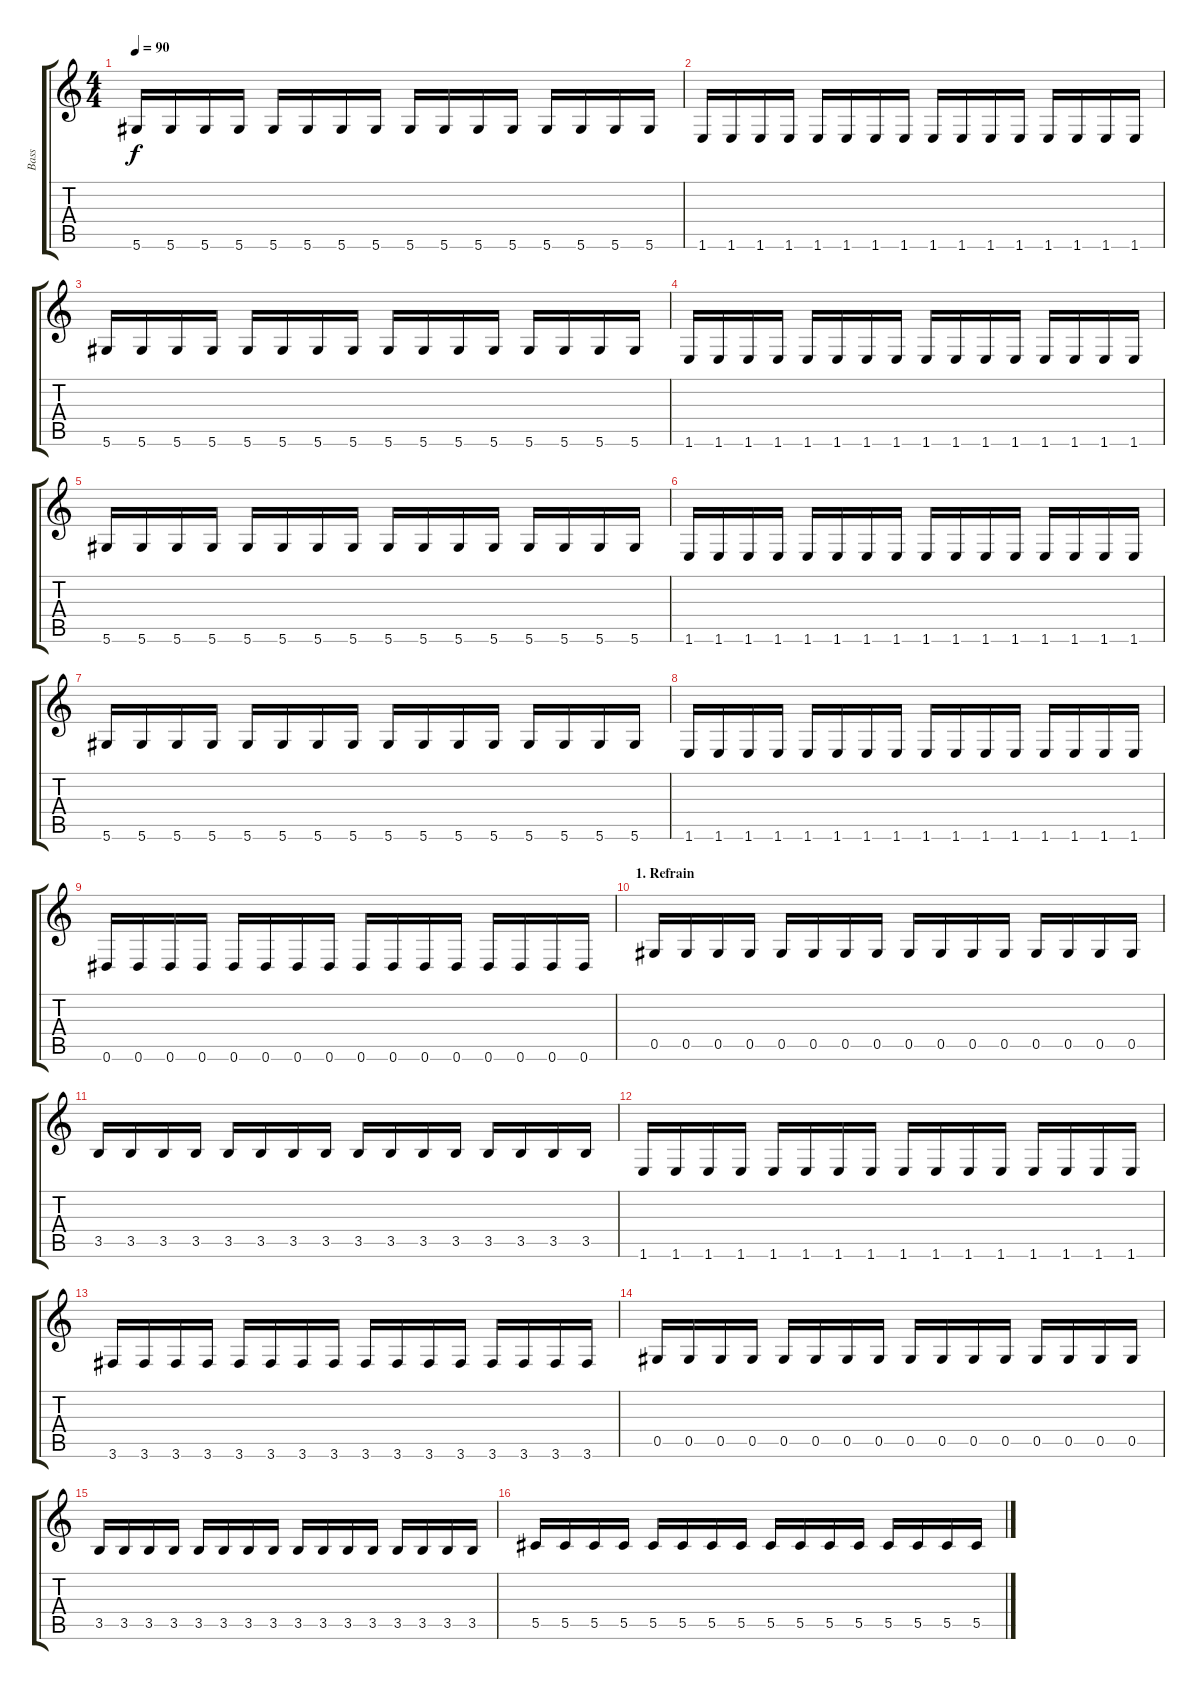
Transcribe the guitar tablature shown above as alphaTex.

\track ("Bass" "Bass") {instrument electricbassfinger}
\staff {score tabs}
\tuning (Eb4 Bb3 Gb3 Db3 Ab2 Eb2) {hide}
\ts (4 4)
\tempo 90
\clef g2
\ks c
5.6.16{dy f} 5.6.16 5.6.16 5.6.16 5.6.16 5.6.16 5.6.16 5.6.16 5.6.16 5.6.16 5.6.16 5.6.16 5.6.16 5.6.16 5.6.16 5.6.16 |
1.6.16 1.6.16 1.6.16 1.6.16 1.6.16 1.6.16 1.6.16 1.6.16 1.6.16 1.6.16 1.6.16 1.6.16 1.6.16 1.6.16 1.6.16 1.6.16 |
5.6.16 5.6.16 5.6.16 5.6.16 5.6.16 5.6.16 5.6.16 5.6.16 5.6.16 5.6.16 5.6.16 5.6.16 5.6.16 5.6.16 5.6.16 5.6.16 |
1.6.16 1.6.16 1.6.16 1.6.16 1.6.16 1.6.16 1.6.16 1.6.16 1.6.16 1.6.16 1.6.16 1.6.16 1.6.16 1.6.16 1.6.16 1.6.16 |
5.6.16 5.6.16 5.6.16 5.6.16 5.6.16 5.6.16 5.6.16 5.6.16 5.6.16 5.6.16 5.6.16 5.6.16 5.6.16 5.6.16 5.6.16 5.6.16 |
1.6.16 1.6.16 1.6.16 1.6.16 1.6.16 1.6.16 1.6.16 1.6.16 1.6.16 1.6.16 1.6.16 1.6.16 1.6.16 1.6.16 1.6.16 1.6.16 |
5.6.16 5.6.16 5.6.16 5.6.16 5.6.16 5.6.16 5.6.16 5.6.16 5.6.16 5.6.16 5.6.16 5.6.16 5.6.16 5.6.16 5.6.16 5.6.16 |
1.6.16 1.6.16 1.6.16 1.6.16 1.6.16 1.6.16 1.6.16 1.6.16 1.6.16 1.6.16 1.6.16 1.6.16 1.6.16 1.6.16 1.6.16 1.6.16 |
0.6.16 0.6.16 0.6.16 0.6.16 0.6.16 0.6.16 0.6.16 0.6.16 0.6.16 0.6.16 0.6.16 0.6.16 0.6.16 0.6.16 0.6.16 0.6.16 |
\section ("" "1. Refrain")
0.5.16 0.5.16 0.5.16 0.5.16 0.5.16 0.5.16 0.5.16 0.5.16 0.5.16 0.5.16 0.5.16 0.5.16 0.5.16 0.5.16 0.5.16 0.5.16 |
3.5.16 3.5.16 3.5.16 3.5.16 3.5.16 3.5.16 3.5.16 3.5.16 3.5.16 3.5.16 3.5.16 3.5.16 3.5.16 3.5.16 3.5.16 3.5.16 |
1.6.16 1.6.16 1.6.16 1.6.16 1.6.16 1.6.16 1.6.16 1.6.16 1.6.16 1.6.16 1.6.16 1.6.16 1.6.16 1.6.16 1.6.16 1.6.16 |
3.6.16 3.6.16 3.6.16 3.6.16 3.6.16 3.6.16 3.6.16 3.6.16 3.6.16 3.6.16 3.6.16 3.6.16 3.6.16 3.6.16 3.6.16 3.6.16 |
0.5.16 0.5.16 0.5.16 0.5.16 0.5.16 0.5.16 0.5.16 0.5.16 0.5.16 0.5.16 0.5.16 0.5.16 0.5.16 0.5.16 0.5.16 0.5.16 |
3.5.16 3.5.16 3.5.16 3.5.16 3.5.16 3.5.16 3.5.16 3.5.16 3.5.16 3.5.16 3.5.16 3.5.16 3.5.16 3.5.16 3.5.16 3.5.16 |
5.5.16 5.5.16 5.5.16 5.5.16 5.5.16 5.5.16 5.5.16 5.5.16 5.5.16 5.5.16 5.5.16 5.5.16 5.5.16 5.5.16 5.5.16 5.5.16
